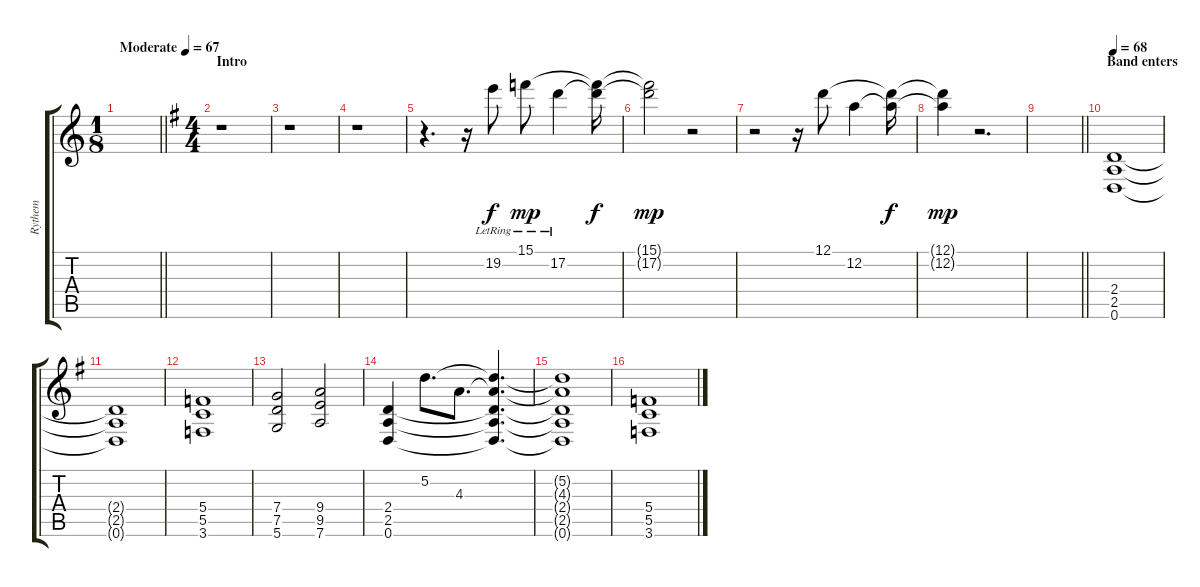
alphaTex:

\track ("Rythem" "Rythem") {instrument distortionguitar}
\staff {score tabs}
\tuning (D4 A3 F3 C3 G2 D2) {hide}
\ts (1 8)
\tempo (67 "Moderate")
\clef g2
\barLineRight lightlight
\ks c
|
\ts (4 4)
\section ("" "Intro")
\ks eminor
r.1 |
r.1 |
r.1 |
r.4{d} r.16 19.2{lr}.8 15.1{lr}.8{dy mp} 17.2{lr}.4 (15.1{t} 17.2{t}).16{dy f} |
(15.1{t} 17.2{t}).2{dy mp} r.2 |
r.2 r.16 12.1.8 12.2.4 (12.1{t} 12.2{t}).16{dy f} |
(12.1{t} 12.2{t}).4{dy mp} r.2{d} |
\barLineRight lightlight
|
\section ("" "Band enters")
\tempo 68
(2.4 2.5 0.6).1 |
(2.4{t} 2.5{t} 0.6{t}).1 |
(5.4 5.5 3.6).1 |
(7.4 7.5 5.6).2 (9.4 9.5 7.6).2 |
(2.4 2.5 0.6).4 5.2.8{d} 4.3.8{d} (5.2{t} 4.3{t} 2.4{t} 2.5{t} 0.6{t}).4{d} |
(5.2{t} 4.3{t} 2.4{t} 2.5{t} 0.6{t}).1 |
(5.4 5.5 3.6).1
